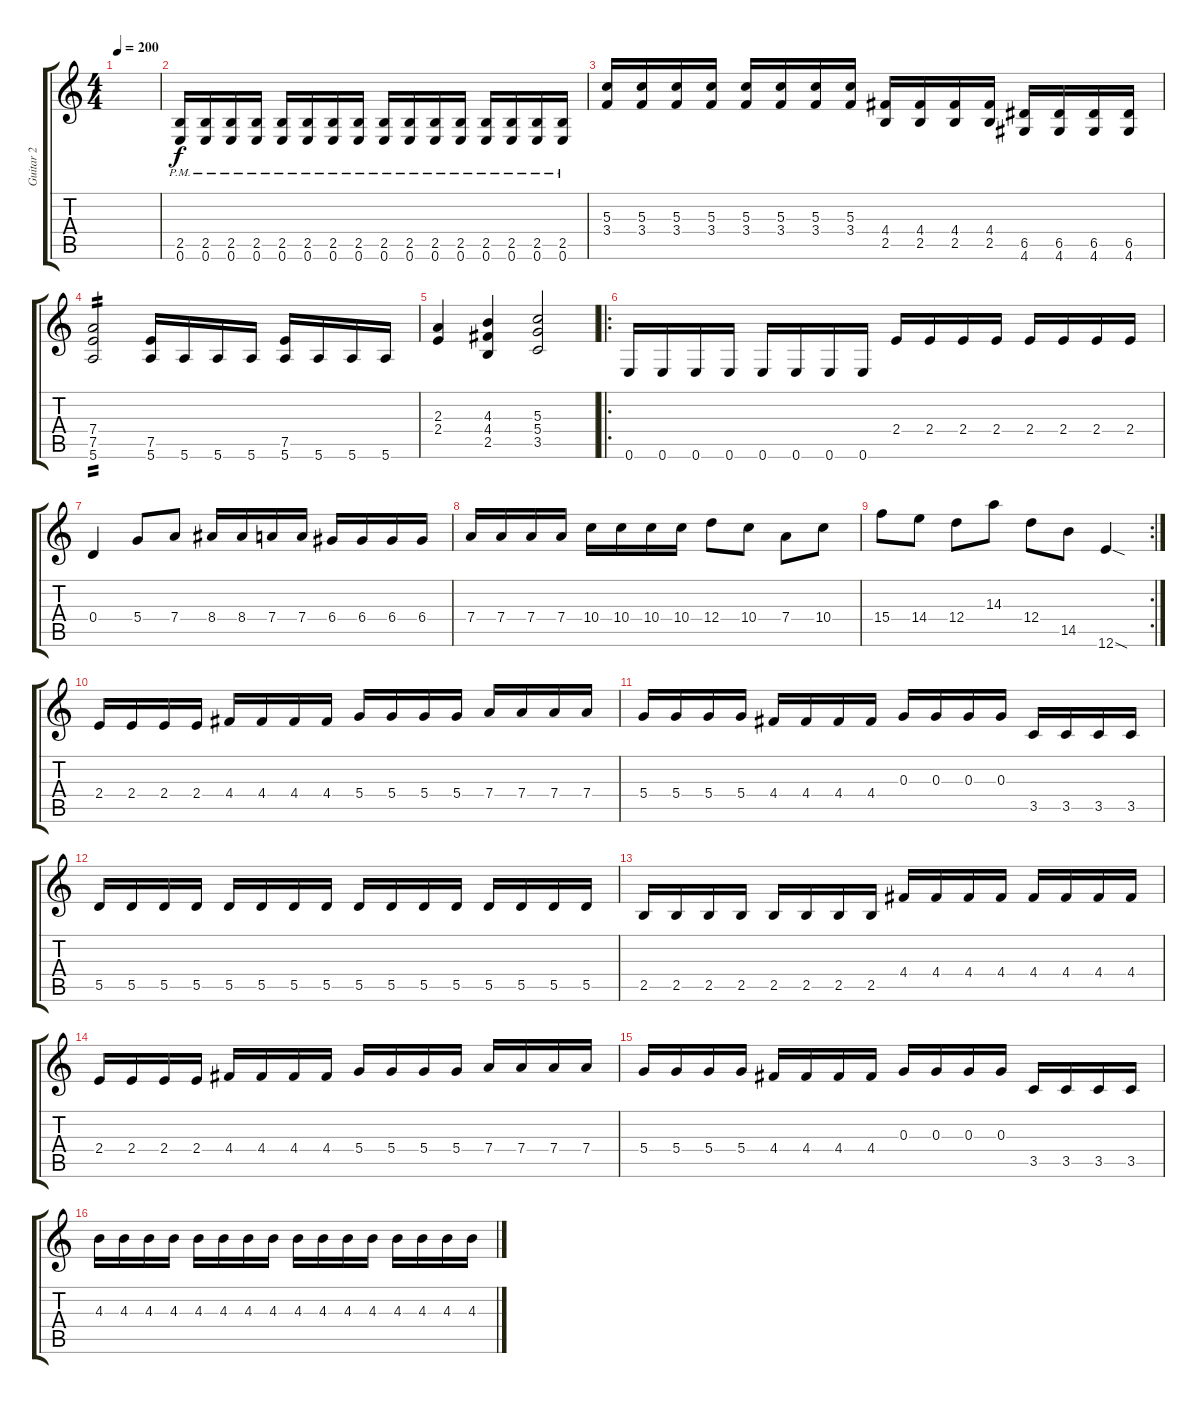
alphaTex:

\track ("Guitar 2" "Guitar 2") {instrument overdrivenguitar}
\staff {score tabs}
\tuning (E4 B3 G3 D3 A2 E2) {hide}
\ts (4 4)
\tempo 200
\clef g2
\ks c
|
(2.5{pm} 0.6).16 (2.5{pm} 0.6).16 (2.5{pm} 0.6).16 (2.5{pm} 0.6).16 (2.5{pm} 0.6).16 (2.5{pm} 0.6).16 (2.5{pm} 0.6).16 (2.5{pm} 0.6).16 (2.5{pm} 0.6).16 (2.5{pm} 0.6).16 (2.5{pm} 0.6).16 (2.5{pm} 0.6).16 (2.5{pm} 0.6).16 (2.5{pm} 0.6).16 (2.5{pm} 0.6).16 (2.5{pm} 0.6).16 |
(5.3 3.4).16 (5.3 3.4).16 (5.3 3.4).16 (5.3 3.4).16 (5.3 3.4).16 (5.3 3.4).16 (5.3 3.4).16 (5.3 3.4).16 (4.4 2.5).16 (4.4 2.5).16 (4.4 2.5).16 (4.4 2.5).16 (6.5 4.6).16 (6.5 4.6).16 (6.5 4.6).16 (6.5 4.6).16 |
(7.4 7.5 5.6).2{tp 2} (7.5 5.6).16 5.6.16 5.6.16 5.6.16 (7.5 5.6).16 5.6.16 5.6.16 5.6.16 |
(2.3 2.4).4 (4.3 4.4 2.5).4 (5.3 5.4 3.5).2 |
\ro
0.6.16 0.6.16 0.6.16 0.6.16 0.6.16 0.6.16 0.6.16 0.6.16 2.4.16 2.4.16 2.4.16 2.4.16 2.4.16 2.4.16 2.4.16 2.4.16 |
0.4.4 5.4.8 7.4.8 8.4.16 8.4.16 7.4.16 7.4.16 6.4.16 6.4.16 6.4.16 6.4.16 |
7.4.16 7.4.16 7.4.16 7.4.16 10.4.16 10.4.16 10.4.16 10.4.16 12.4.8 10.4.8 7.4.8 10.4.8 |
\rc 2
15.4.8 14.4.8 12.4.8 14.3.8 12.4.8 14.5.8 12.6{sod}.4 |
2.4.16 2.4.16 2.4.16 2.4.16 4.4.16 4.4.16 4.4.16 4.4.16 5.4.16 5.4.16 5.4.16 5.4.16 7.4.16 7.4.16 7.4.16 7.4.16 |
5.4.16 5.4.16 5.4.16 5.4.16 4.4.16 4.4.16 4.4.16 4.4.16 0.3.16 0.3.16 0.3.16 0.3.16 3.5.16 3.5.16 3.5.16 3.5.16 |
5.5.16 5.5.16 5.5.16 5.5.16 5.5.16 5.5.16 5.5.16 5.5.16 5.5.16 5.5.16 5.5.16 5.5.16 5.5.16 5.5.16 5.5.16 5.5.16 |
2.5.16 2.5.16 2.5.16 2.5.16 2.5.16 2.5.16 2.5.16 2.5.16 4.4.16 4.4.16 4.4.16 4.4.16 4.4.16 4.4.16 4.4.16 4.4.16 |
2.4.16 2.4.16 2.4.16 2.4.16 4.4.16 4.4.16 4.4.16 4.4.16 5.4.16 5.4.16 5.4.16 5.4.16 7.4.16 7.4.16 7.4.16 7.4.16 |
5.4.16 5.4.16 5.4.16 5.4.16 4.4.16 4.4.16 4.4.16 4.4.16 0.3.16 0.3.16 0.3.16 0.3.16 3.5.16 3.5.16 3.5.16 3.5.16 |
4.3.16 4.3.16 4.3.16 4.3.16 4.3.16 4.3.16 4.3.16 4.3.16 4.3.16 4.3.16 4.3.16 4.3.16 4.3.16 4.3.16 4.3.16 4.3.16
